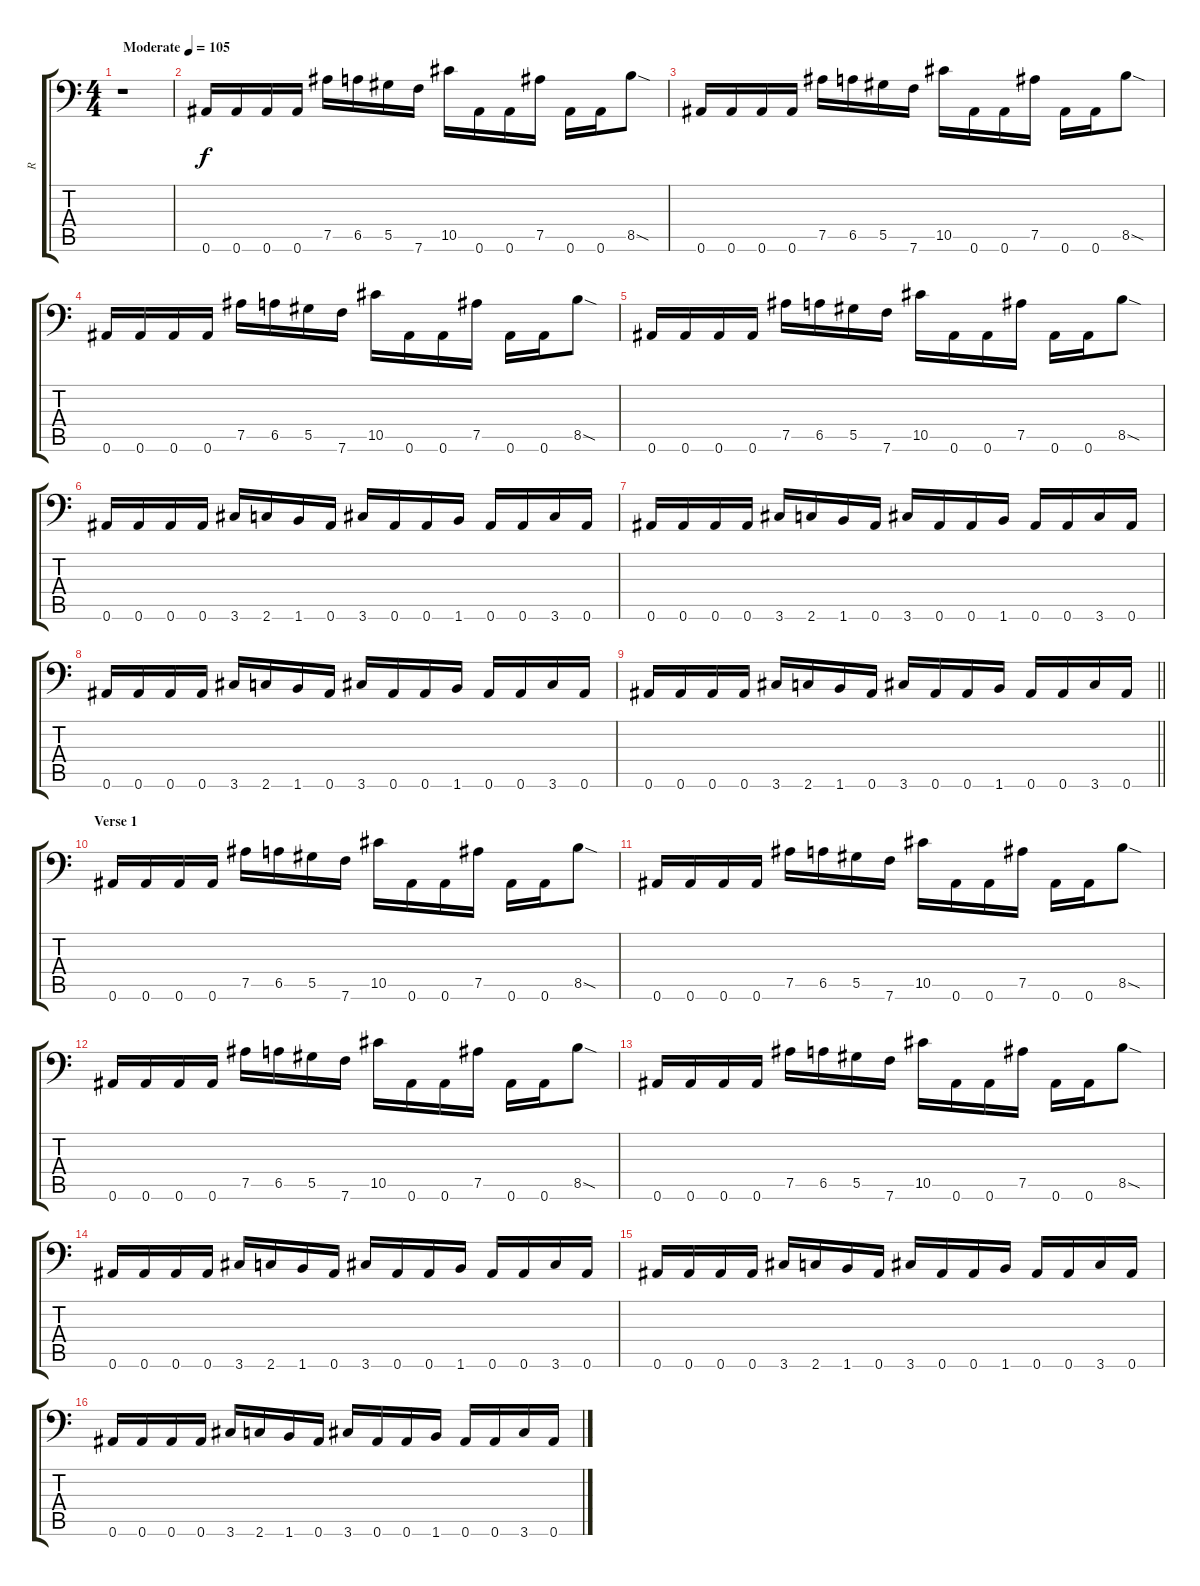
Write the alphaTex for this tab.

\track ("R" "R") {instrument distortionguitar}
\staff {score tabs}
\tuning (Bb3 F3 Db3 Ab2 Eb2 Bb1) {hide}
\ts (4 4)
\tempo (105 "Moderate")
\clef f4
\ks c
r.1{txt "" dy f instrument distortionguitar} |
0.6.16 0.6.16 0.6.16 0.6.16 7.5.16 6.5.16 5.5.16 7.6.16 10.5.16 0.6.16 0.6.16 7.5.16 0.6.16 0.6.16 8.5{sod}.8 |
0.6.16 0.6.16 0.6.16 0.6.16 7.5.16 6.5.16 5.5.16 7.6.16 10.5.16 0.6.16 0.6.16 7.5.16 0.6.16 0.6.16 8.5{sod}.8 |
0.6.16 0.6.16 0.6.16 0.6.16 7.5.16 6.5.16 5.5.16 7.6.16 10.5.16 0.6.16 0.6.16 7.5.16 0.6.16 0.6.16 8.5{sod}.8 |
0.6.16 0.6.16 0.6.16 0.6.16 7.5.16 6.5.16 5.5.16 7.6.16 10.5.16 0.6.16 0.6.16 7.5.16 0.6.16 0.6.16 8.5{sod}.8 |
0.6.16 0.6.16 0.6.16 0.6.16 3.6.16 2.6.16 1.6.16 0.6.16 3.6.16 0.6.16 0.6.16 1.6.16 0.6.16 0.6.16 3.6.16 0.6.16 |
0.6.16 0.6.16 0.6.16 0.6.16 3.6.16 2.6.16 1.6.16 0.6.16 3.6.16 0.6.16 0.6.16 1.6.16 0.6.16 0.6.16 3.6.16 0.6.16 |
0.6.16 0.6.16 0.6.16 0.6.16 3.6.16 2.6.16 1.6.16 0.6.16 3.6.16 0.6.16 0.6.16 1.6.16 0.6.16 0.6.16 3.6.16 0.6.16 |
\barLineRight lightlight
0.6.16 0.6.16 0.6.16 0.6.16 3.6.16 2.6.16 1.6.16 0.6.16 3.6.16 0.6.16 0.6.16 1.6.16 0.6.16 0.6.16 3.6.16 0.6.16 |
\section ("" "Verse 1")
0.6.16 0.6.16 0.6.16 0.6.16 7.5.16 6.5.16 5.5.16 7.6.16 10.5.16 0.6.16 0.6.16 7.5.16 0.6.16 0.6.16 8.5{sod}.8 |
0.6.16 0.6.16 0.6.16 0.6.16 7.5.16 6.5.16 5.5.16 7.6.16 10.5.16 0.6.16 0.6.16 7.5.16 0.6.16 0.6.16 8.5{sod}.8 |
0.6.16 0.6.16 0.6.16 0.6.16 7.5.16 6.5.16 5.5.16 7.6.16 10.5.16 0.6.16 0.6.16 7.5.16 0.6.16 0.6.16 8.5{sod}.8 |
0.6.16 0.6.16 0.6.16 0.6.16 7.5.16 6.5.16 5.5.16 7.6.16 10.5.16 0.6.16 0.6.16 7.5.16 0.6.16 0.6.16 8.5{sod}.8 |
0.6.16 0.6.16 0.6.16 0.6.16 3.6.16 2.6.16 1.6.16 0.6.16 3.6.16 0.6.16 0.6.16 1.6.16 0.6.16 0.6.16 3.6.16 0.6.16 |
0.6.16 0.6.16 0.6.16 0.6.16 3.6.16 2.6.16 1.6.16 0.6.16 3.6.16 0.6.16 0.6.16 1.6.16 0.6.16 0.6.16 3.6.16 0.6.16 |
0.6.16 0.6.16 0.6.16 0.6.16 3.6.16 2.6.16 1.6.16 0.6.16 3.6.16 0.6.16 0.6.16 1.6.16 0.6.16 0.6.16 3.6.16 0.6.16
